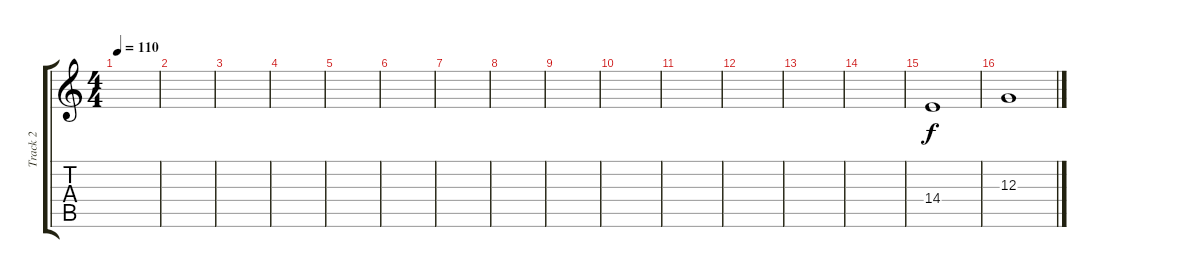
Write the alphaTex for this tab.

\track ("Track 2" "Track 2") {instrument pad2warm}
\staff {score tabs}
\tuning (E4 B3 G3 D3 A2 E2) {hide}
\ts (4 4)
\tempo 110
\clef g2
\ks c
|
|
|
|
|
|
|
|
|
|
|
|
|
|
14.4.1 |
12.3.1
